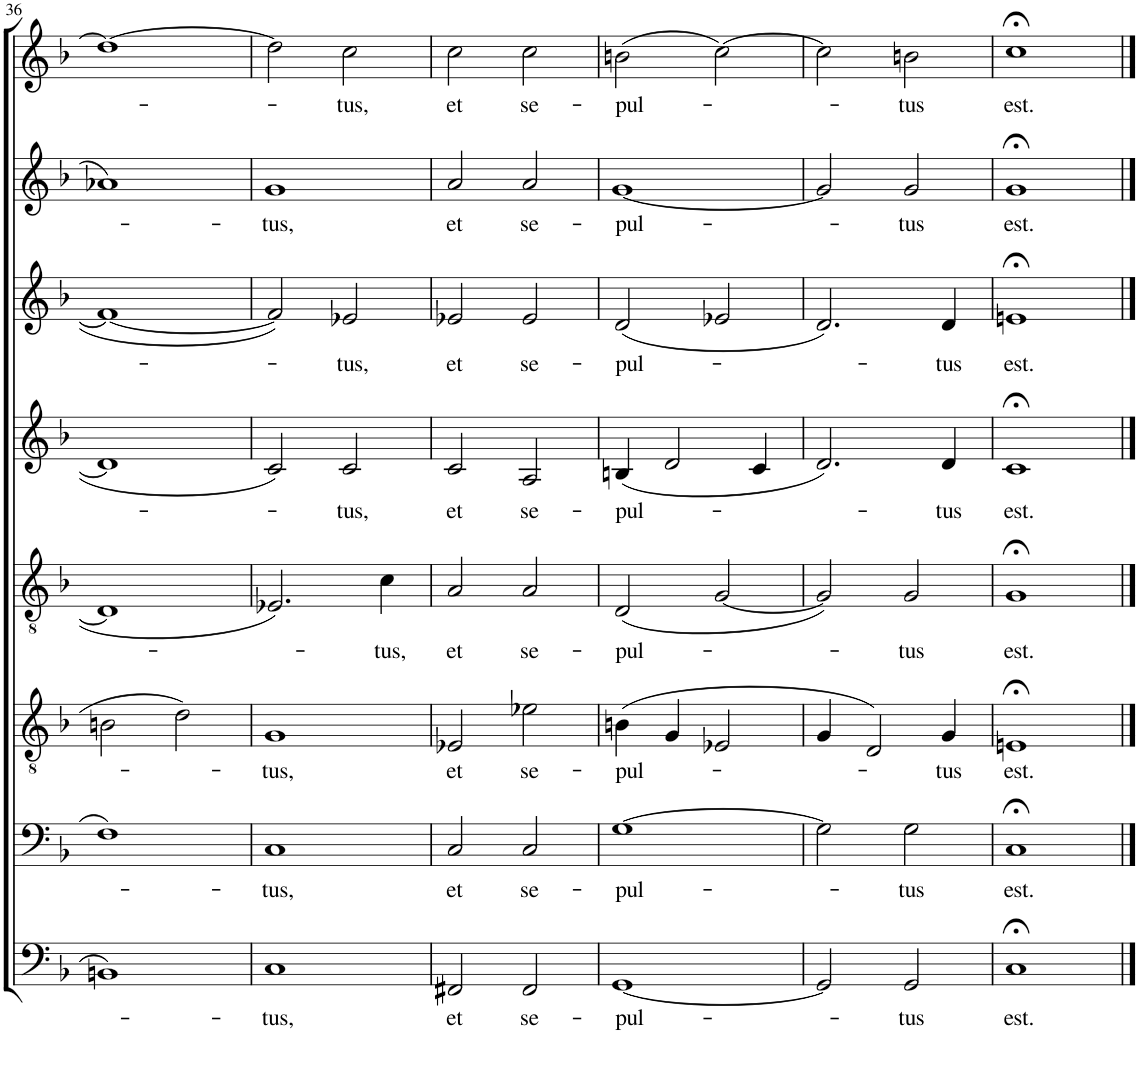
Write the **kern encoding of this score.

**kern	**text	**kern	**text	**kern	**text	**kern	**text	**kern	**text	**kern	**text	**kern	**text	**kern	**text
*part8	*part8	*part7	*part7	*part6	*part6	*part5	*part5	*part4	*part4	*part3	*part3	*part2	*part2	*part1	*part1
*staff8	*staff8	*staff7	*staff7	*staff6	*staff6	*staff5	*staff5	*staff4	*staff4	*staff3	*staff3	*staff2	*staff2	*staff1	*staff1
*I"Bassi II	*	*I"Bassi I	*	*I"Tenori II	*	*I"Tenori I	*	*I"Contralti II	*	*I"Contralti I	*	*I"Soprani II	*	*I"Soprani I	*
!!LO:PB:g=z
*clefF4	*	*clefF4	*	*clefGv2	*	*clefGv2	*	*clefG2	*	*clefG2	*	*clefG2	*	*clefG2	*
*k[b-]	*	*k[b-]	*	*k[b-]	*	*k[b-]	*	*k[b-]	*	*k[b-]	*	*k[b-]	*	*k[b-]	*
*F:	*	*F:	*	*F:	*	*F:	*	*F:	*	*F:	*	*F:	*	*F:	*
*M2/2	*	*M2/2	*	*M2/2	*	*M2/2	*	*M2/2	*	*M2/2	*	*M2/2	*	*M2/2	*
*met(c|)	*	*met(c|)	*	*met(c|)	*	*met(c|)	*	*met(c|)	*	*met(c|)	*	*met(c|)	*	*met(c|)	*
=36	=36	=36	=36	=36	=36	=36	=36	=36	=36	=36	=36	=36	=36	=36	=36
1BBn	.	1F	.	2Bn\	.	1D]	.	1d]	.	1f_	.	1a-X	.	1dd_	.
.	.	.	.	2d\	.	.	.	.	.	.	.	.	.	.	.
=37	=37	=37	=37	=37	=37	=37	=37	=37	=37	=37	=37	=37	=37	=37	=37
!	!LO:LY:b	!	!LO:LY:b	!	!LO:LY:b	!	!	!	!	!	!	!	!LO:LY:b	!	!
1C	-tus,	1C	-tus,	1G	-tus,	2.E-X/	.	2c/	.	2f/]	.	1g	-tus,	2dd\]	.
!	!	!	!	!	!	!	!	!	!LO:LY:b	!	!LO:LY:b	!	!	!	!LO:LY:b
.	.	.	.	.	.	.	.	2c/	-tus,	2e-X/	-tus,	.	.	2cc\	-tus,
!	!	!	!	!	!	!	!LO:LY:b	!	!	!	!	!	!	!	!
.	.	.	.	.	.	4c\	-tus,	.	.	.	.	.	.	.	.
=38	=38	=38	=38	=38	=38	=38	=38	=38	=38	=38	=38	=38	=38	=38	=38
!	!LO:LY:b	!	!LO:LY:b	!	!LO:LY:b	!	!LO:LY:b	!	!LO:LY:b	!	!LO:LY:b	!	!LO:LY:b	!	!LO:LY:b
2FF#X/	et	2C/	et	2E-X/	et	2A/	et	2c/	et	2e-X/	et	2a/	et	2cc\	et
!	!LO:LY:b	!	!LO:LY:b	!	!LO:LY:b	!	!LO:LY:b	!	!LO:LY:b	!	!LO:LY:b	!	!LO:LY:b	!	!LO:LY:b
2FF#/	se-	2C/	se-	2e-X\	se-	2A/	se-	2A/	se-	2e-/	se-	2a/	se-	2cc\	se-
=39	=39	=39	=39	=39	=39	=39	=39	=39	=39	=39	=39	=39	=39	=39	=39
!	!LO:LY:b	!	!LO:LY:b	!	!LO:LY:b	!	!LO:LY:b	!	!LO:LY:b	!	!LO:LY:b	!	!LO:LY:b	!	!LO:LY:b
[1GG	-pul-	[1G	-pul-	(4Bn\	-pul-	(2D/	-pul-	(4Bn/	-pul-	(2d/	-pul-	[1g	-pul-	(2bn\	-pul-
.	.	.	.	4G/	.	.	.	2d/	.	.	.	.	.	.	.
.	.	.	.	2E-X/	.	[2G/	.	.	.	2e-X/	.	.	.	[2cc\)	.
.	.	.	.	.	.	.	.	4c/	.	.	.	.	.	.	.
=40	=40	=40	=40	=40	=40	=40	=40	=40	=40	=40	=40	=40	=40	=40	=40
2GG/]	.	2G\]	.	4G/	.	2G/])	.	2.d/)	.	2.d/)	.	2g/]	.	2cc\]	.
.	.	.	.	2D/)	.	.	.	.	.	.	.	.	.	.	.
!	!LO:LY:b	!	!LO:LY:b	!	!	!	!LO:LY:b	!	!	!	!	!	!LO:LY:b	!	!LO:LY:b
2GG/	-tus	2G\	-tus	.	.	2G/	-tus	.	.	.	.	2g/	-tus	2bn\	-tus
!	!	!	!	!	!LO:LY:b	!	!	!	!LO:LY:b	!	!LO:LY:b	!	!	!	!
.	.	.	.	4G/	-tus	.	.	4d/	-tus	4d/	-tus	.	.	.	.
=41	=41	=41	=41	=41	=41	=41	=41	=41	=41	=41	=41	=41	=41	=41	=41
!	!LO:LY:b	!	!LO:LY:b	!	!LO:LY:b	!	!LO:LY:b	!	!LO:LY:b	!	!LO:LY:b	!	!LO:LY:b	!	!LO:LY:b
1C;<	est.	1C;<	est.	1En;<	est.	1G;<	est.	1c;<	est.	1en;<	est.	1g;<	est.	1cc;<	est.
==	==	==	==	==	==	==	==	==	==	==	==	==	==	==	==
*-	*-	*-	*-	*-	*-	*-	*-	*-	*-	*-	*-	*-	*-	*-	*-
